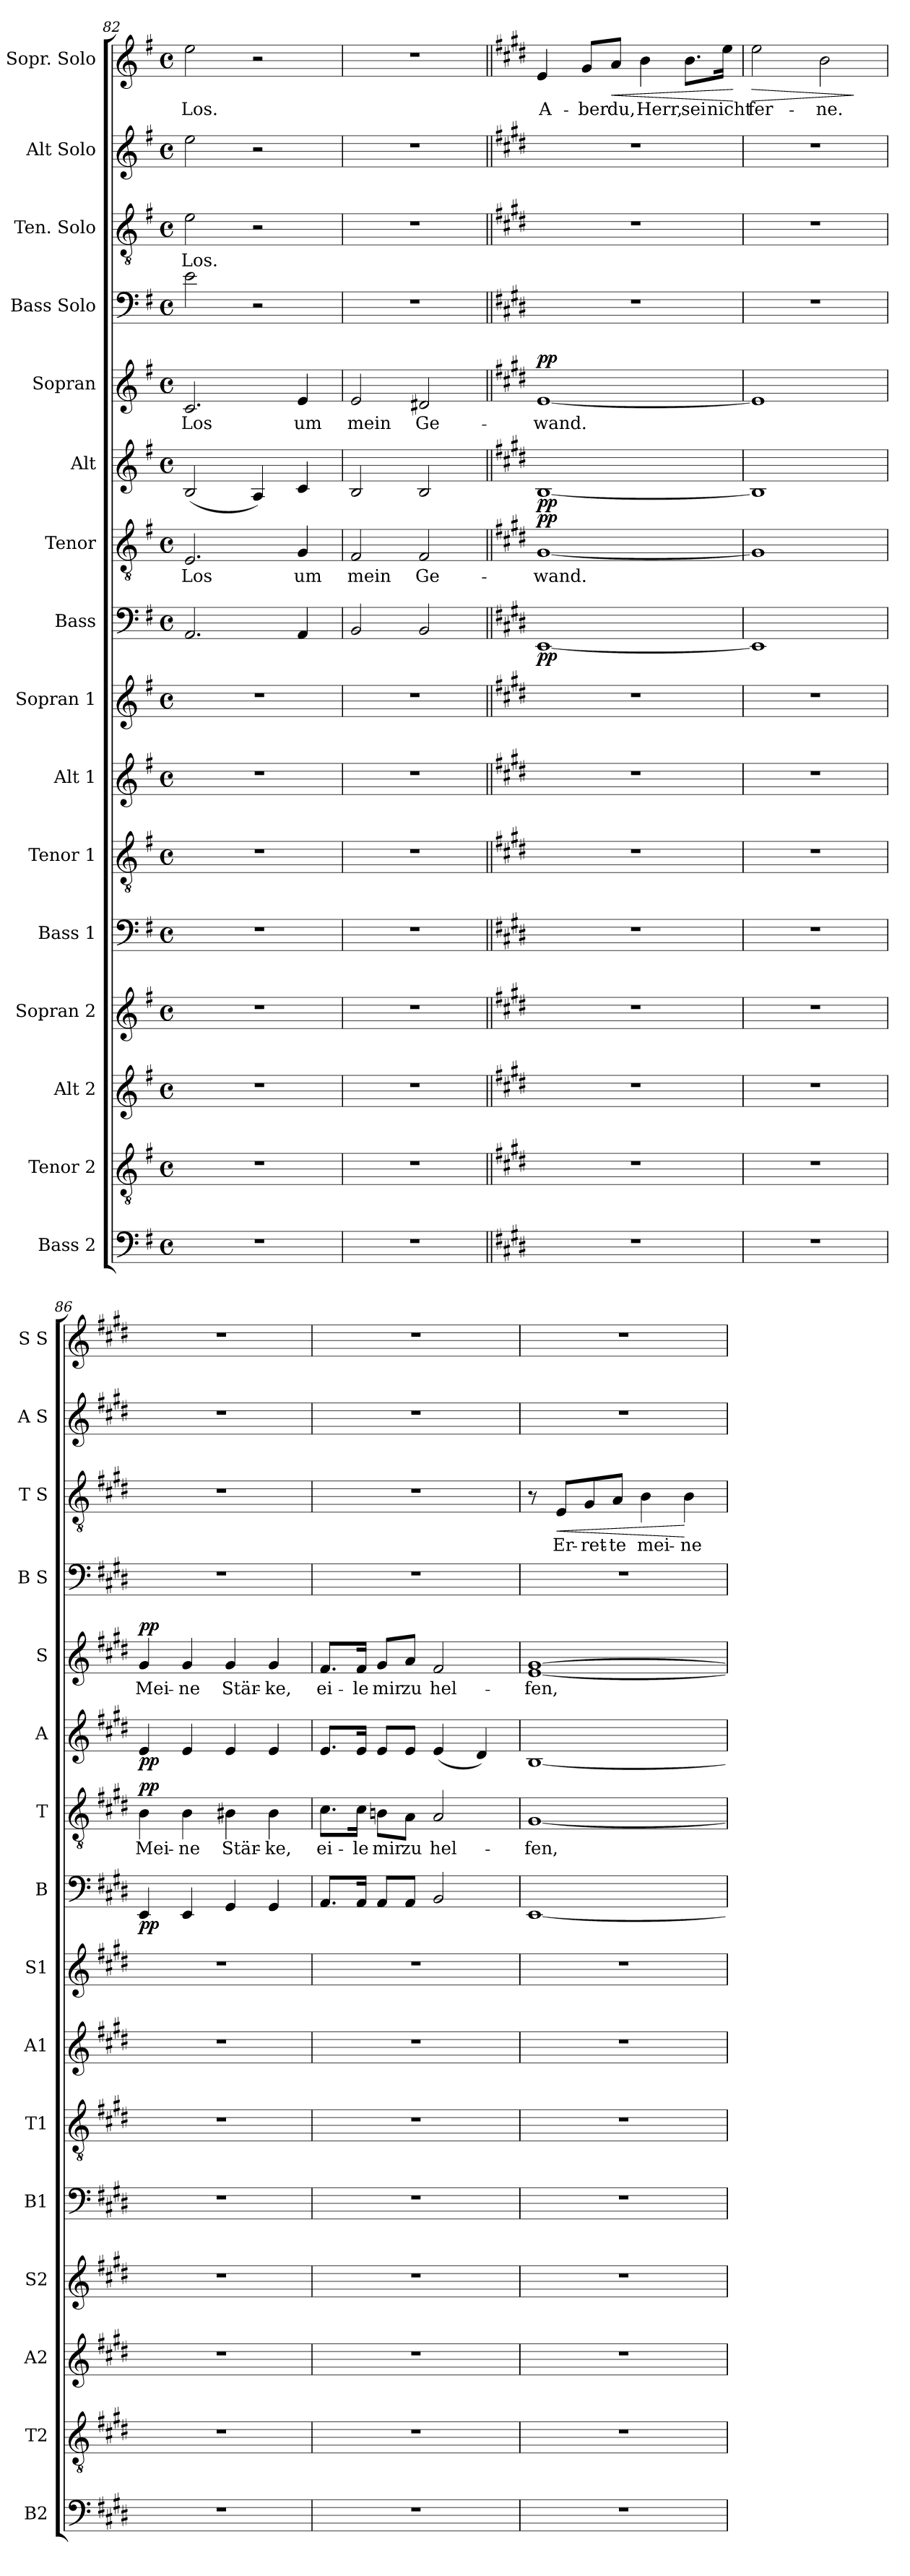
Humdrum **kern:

**kern	**kern	**kern	**kern	**kern	**kern	**kern	**kern	**kern	**dynam	**kern	**text	**dynam	**kern	**dynam	**kern	**text	**dynam	**kern	**kern	**text	**dynam	**kern	**kern	**text	**dynam
*part16	*part15	*part14	*part13	*part12	*part11	*part10	*part9	*part8	*part8	*part7	*part7	*part7	*part6	*part6	*part5	*part5	*part5	*part4	*part3	*part3	*part3	*part2	*part1	*part1	*part1
*staff16	*staff15	*staff14	*staff13	*staff12	*staff11	*staff10	*staff9	*staff8	*staff8	*staff7	*staff7	*staff7	*staff6	*staff6	*staff5	*staff5	*staff5	*staff4	*staff3	*staff3	*staff3	*staff2	*staff1	*staff1	*staff1
*I"Bass 2	*I"Tenor 2	*I"Alt 2	*I"Sopran 2	*I"Bass 1	*I"Tenor 1	*I"Alt 1	*I"Sopran 1	*I"Bass	*	*I"Tenor	*	*	*I"Alt	*	*I"Sopran	*	*	*I"Bass Solo	*I"Ten. Solo	*	*	*I"Alt Solo	*I"Sopr. Solo	*	*
*I'B2	*I'T2	*I'A2	*I'S2	*I'B1	*I'T1	*I'A1	*I'S1	*I'B	*	*I'T	*	*	*I'A	*	*I'S	*	*	*I'B S	*I'T S	*	*	*I'A S	*I'S S	*	*
*clefF4	*clefGv2	*clefG2	*clefG2	*clefF4	*clefGv2	*clefG2	*clefG2	*clefF4	*	*clefGv2	*	*	*clefG2	*	*clefG2	*	*	*clefF4	*clefGv2	*	*	*clefG2	*clefG2	*	*
*k[f#]	*k[f#]	*k[f#]	*k[f#]	*k[f#]	*k[f#]	*k[f#]	*k[f#]	*k[f#]	*	*k[f#]	*	*	*k[f#]	*	*k[f#]	*	*	*k[f#]	*k[f#]	*	*	*k[f#]	*k[f#]	*	*
*M4/4	*M4/4	*M4/4	*M4/4	*M4/4	*M4/4	*M4/4	*M4/4	*M4/4	*	*M4/4	*	*	*M4/4	*	*M4/4	*	*	*M4/4	*M4/4	*	*	*M4/4	*M4/4	*	*
*met(c)	*met(c)	*met(c)	*met(c)	*met(c)	*met(c)	*met(c)	*met(c)	*met(c)	*	*met(c)	*	*	*met(c)	*	*met(c)	*	*	*met(c)	*met(c)	*	*	*met(c)	*met(c)	*	*
=82	=82	=82	=82	=82	=82	=82	=82	=82	=82	=82	=82	=82	=82	=82	=82	=82	=82	=82	=82	=82	=82	=82	=82	=82	=82
!	!	!	!	!	!	!	!	!	!	!	!LO:LY:b	!	!	!	!	!LO:LY:b	!	!	!	!LO:LY:b	!	!	!	!LO:LY:b	!
1r	1r	1r	1r	1r	1r	1r	1r	2.AA/	.	2.E/	Los	.	(<2B/	.	2.c/	Los	.	2e\	2e\	Los.	.	2ee\	2ee\	Los.	.
.	.	.	.	.	.	.	.	.	.	.	.	.	4A/)	.	.	.	.	2r	2r	.	.	2r	2r	.	.
!	!	!	!	!	!	!	!	!	!	!	!LO:LY:b	!	!	!	!	!LO:LY:b	!	!	!	!	!	!	!	!	!
.	.	.	.	.	.	.	.	4AA/	.	4G/	um	.	4c/	.	4e/	um	.	.	.	.	.	.	.	.	.
=83	=83	=83	=83	=83	=83	=83	=83	=83	=83	=83	=83	=83	=83	=83	=83	=83	=83	=83	=83	=83	=83	=83	=83	=83	=83
!	!	!	!	!	!	!	!	!	!	!	!LO:LY:b	!	!	!	!	!LO:LY:b	!	!	!	!	!	!	!	!	!
1r	1r	1r	1r	1r	1r	1r	1r	2BB/	.	2F#/	mein	.	2B/	.	2e/	mein	.	1r	1r	.	.	1r	1r	.	.
!	!	!	!	!	!	!	!	!	!	!	!LO:LY:b	!	!	!	!	!LO:LY:b	!	!	!	!	!	!	!	!	!
.	.	.	.	.	.	.	.	2BB/	.	2F#/	Ge-	.	2B/	.	2d#X/	Ge-	.	.	.	.	.	.	.	.	.
!!LO:PB:g=z
=84||	=84||	=84||	=84||	=84||	=84||	=84||	=84||	=84||	=84||	=84||	=84||	=84||	=84||	=84||	=84||	=84||	=84||	=84||	=84||	=84||	=84||	=84||	=84||	=84||	=84||
*k[f#c#g#d#]	*k[f#c#g#d#]	*k[f#c#g#d#]	*k[f#c#g#d#]	*k[f#c#g#d#]	*k[f#c#g#d#]	*k[f#c#g#d#]	*k[f#c#g#d#]	*k[f#c#g#d#]	*	*k[f#c#g#d#]	*	*	*k[f#c#g#d#]	*	*k[f#c#g#d#]	*	*	*k[f#c#g#d#]	*k[f#c#g#d#]	*	*	*k[f#c#g#d#]	*k[f#c#g#d#]	*	*
!	!	!	!	!	!	!	!	!	!LO:DY:b	!	!LO:LY:b	!LO:DY:b	!	!LO:DY:b	!	!LO:LY:b	!LO:DY:b	!	!	!	!	!	!	!LO:LY:b	!
1r	1r	1r	1r	1r	1r	1r	1r	[1EE	pp	[1G#	-wand.	pp	[1B	pp	[1e	-wand.	pp	1r	1r	.	.	1r	4e/	A-	.
!	!	!	!	!	!	!	!	!	!	!	!	!	!	!	!	!	!	!	!	!	!	!	!	!LO:LY:b	!
.	.	.	.	.	.	.	.	.	.	.	.	.	.	.	.	.	.	.	.	.	.	.	8g#/L	-ber	.
!	!	!	!	!	!	!	!	!	!	!	!	!	!	!	!	!	!	!	!	!	!	!	!	!LO:LY:b	!LO:HP:b
.	.	.	.	.	.	.	.	.	.	.	.	.	.	.	.	.	.	.	.	.	.	.	8a/J	du,	<
!	!	!	!	!	!	!	!	!	!	!	!	!	!	!	!	!	!	!	!	!	!	!	!	!LO:LY:b	!
.	.	.	.	.	.	.	.	.	.	.	.	.	.	.	.	.	.	.	.	.	.	.	4b\	Herr,	.
!	!	!	!	!	!	!	!	!	!	!	!	!	!	!	!	!	!	!	!	!	!	!	!	!LO:LY:b	!
.	.	.	.	.	.	.	.	.	.	.	.	.	.	.	.	.	.	.	.	.	.	.	8.b\L	sei	.
!	!	!	!	!	!	!	!	!	!	!	!	!	!	!	!	!	!	!	!	!	!	!	!	!LO:LY:b	!
.	.	.	.	.	.	.	.	.	.	.	.	.	.	.	.	.	.	.	.	.	.	.	16ee\Jk	nicht	.
.	.	.	.	.	.	.	.	.	.	.	.	.	.	.	.	.	.	.	.	.	.	.	.	.	[
=85	=85	=85	=85	=85	=85	=85	=85	=85	=85	=85	=85	=85	=85	=85	=85	=85	=85	=85	=85	=85	=85	=85	=85	=85	=85
!	!	!	!	!	!	!	!	!	!	!	!	!	!	!	!	!	!	!	!	!	!	!	!	!LO:LY:b	!LO:HP:b
1r	1r	1r	1r	1r	1r	1r	1r	1EE]	.	1G#]	.	.	1B]	.	1e]	.	.	1r	1r	.	.	1r	2ee\	fer-	>
!	!	!	!	!	!	!	!	!	!	!	!	!	!	!	!	!	!	!	!	!	!	!	!	!LO:LY:b	!
.	.	.	.	.	.	.	.	.	.	.	.	.	.	.	.	.	.	.	.	.	.	.	2b\	-ne.	.
.	.	.	.	.	.	.	.	.	.	.	.	.	.	.	.	.	.	.	.	.	.	.	.	.	]
=86	=86	=86	=86	=86	=86	=86	=86	=86	=86	=86	=86	=86	=86	=86	=86	=86	=86	=86	=86	=86	=86	=86	=86	=86	=86
!	!	!	!	!	!	!	!	!	!LO:DY:b	!	!LO:LY:b	!LO:DY:b	!	!LO:DY:b	!	!LO:LY:b	!LO:DY:b	!	!	!	!	!	!	!	!
1r	1r	1r	1r	1r	1r	1r	1r	4EE/	pp	4B\	Mei-	pp	4e/	pp	4g#/	Mei-	pp	1r	1r	.	.	1r	1r	.	.
!	!	!	!	!	!	!	!	!	!	!	!LO:LY:b	!	!	!	!	!LO:LY:b	!	!	!	!	!	!	!	!	!
.	.	.	.	.	.	.	.	4EE/	.	4B\	-ne	.	4e/	.	4g#/	-ne	.	.	.	.	.	.	.	.	.
!	!	!	!	!	!	!	!	!	!	!	!LO:LY:b	!	!	!	!	!LO:LY:b	!	!	!	!	!	!	!	!	!
.	.	.	.	.	.	.	.	4GG#/	.	4B#X\	Stär-	.	4e/	.	4g#/	Stär-	.	.	.	.	.	.	.	.	.
!	!	!	!	!	!	!	!	!	!	!	!LO:LY:b	!	!	!	!	!LO:LY:b	!	!	!	!	!	!	!	!	!
.	.	.	.	.	.	.	.	4GG#/	.	4B#\	-ke,	.	4e/	.	4g#/	-ke,	.	.	.	.	.	.	.	.	.
=87	=87	=87	=87	=87	=87	=87	=87	=87	=87	=87	=87	=87	=87	=87	=87	=87	=87	=87	=87	=87	=87	=87	=87	=87	=87
!	!	!	!	!	!	!	!	!	!	!	!LO:LY:b	!	!	!	!	!LO:LY:b	!	!	!	!	!	!	!	!	!
1r	1r	1r	1r	1r	1r	1r	1r	8.AA/L	.	8.c#\L	ei-	.	8.e/L	.	8.f#/L	ei-	.	1r	1r	.	.	1r	1r	.	.
!	!	!	!	!	!	!	!	!	!	!	!LO:LY:b	!	!	!	!	!LO:LY:b	!	!	!	!	!	!	!	!	!
.	.	.	.	.	.	.	.	16AA/Jk	.	16c#\Jk	-le	.	16e/Jk	.	16f#/Jk	-le	.	.	.	.	.	.	.	.	.
!	!	!	!	!	!	!	!	!	!	!	!LO:LY:b	!	!	!	!	!LO:LY:b	!	!	!	!	!	!	!	!	!
.	.	.	.	.	.	.	.	8AA/L	.	8Bn\L	mir	.	8e/L	.	8g#/L	mir	.	.	.	.	.	.	.	.	.
!	!	!	!	!	!	!	!	!	!	!	!LO:LY:b	!	!	!	!	!LO:LY:b	!	!	!	!	!	!	!	!	!
.	.	.	.	.	.	.	.	8AA/J	.	8A\J	zu	.	8e/J	.	8a/J	zu	.	.	.	.	.	.	.	.	.
!	!	!	!	!	!	!	!	!	!	!	!LO:LY:b	!	!	!	!	!LO:LY:b	!	!	!	!	!	!	!	!	!
.	.	.	.	.	.	.	.	2BB/	.	2A/	hel-	.	(<4e/	.	2f#/	hel-	.	.	.	.	.	.	.	.	.
.	.	.	.	.	.	.	.	.	.	.	.	.	4d#/)	.	.	.	.	.	.	.	.	.	.	.	.
=88	=88	=88	=88	=88	=88	=88	=88	=88	=88	=88	=88	=88	=88	=88	=88	=88	=88	=88	=88	=88	=88	=88	=88	=88	=88
!	!	!	!	!	!	!	!	!	!	!	!LO:LY:b	!	!	!	!	!LO:LY:b	!	!	!	!	!	!	!	!	!
1r	1r	1r	1r	1r	1r	1r	1r	[1EE	.	[1G#	-fen,	.	[1B	.	[1e [1g#	-fen,	.	1r	8r	.	.	1r	1r	.	.
!	!	!	!	!	!	!	!	!	!	!	!	!	!	!	!	!	!	!	!	!LO:LY:b	!LO:HP:b	!	!	!	!
.	.	.	.	.	.	.	.	.	.	.	.	.	.	.	.	.	.	.	8E/L	Er-	<	.	.	.	.
!	!	!	!	!	!	!	!	!	!	!	!	!	!	!	!	!	!	!	!	!LO:LY:b	!	!	!	!	!
.	.	.	.	.	.	.	.	.	.	.	.	.	.	.	.	.	.	.	8G#/	-ret-	.	.	.	.	.
!	!	!	!	!	!	!	!	!	!	!	!	!	!	!	!	!	!	!	!	!LO:LY:b	!	!	!	!	!
.	.	.	.	.	.	.	.	.	.	.	.	.	.	.	.	.	.	.	8A/J	-te	.	.	.	.	.
!	!	!	!	!	!	!	!	!	!	!	!	!	!	!	!	!	!	!	!	!LO:LY:b	!	!	!	!	!
.	.	.	.	.	.	.	.	.	.	.	.	.	.	.	.	.	.	.	4B\	mei-	.	.	.	.	.
!	!	!	!	!	!	!	!	!	!	!	!	!	!	!	!	!	!	!	!	!LO:LY:b	!	!	!	!	!
.	.	.	.	.	.	.	.	.	.	.	.	.	.	.	.	.	.	.	4B\	-ne	[	.	.	.	.
=	=	=	=	=	=	=	=	=	=	=	=	=	=	=	=	=	=	=	=	=	=	=	=	=	=
*-	*-	*-	*-	*-	*-	*-	*-	*-	*-	*-	*-	*-	*-	*-	*-	*-	*-	*-	*-	*-	*-	*-	*-	*-	*-
